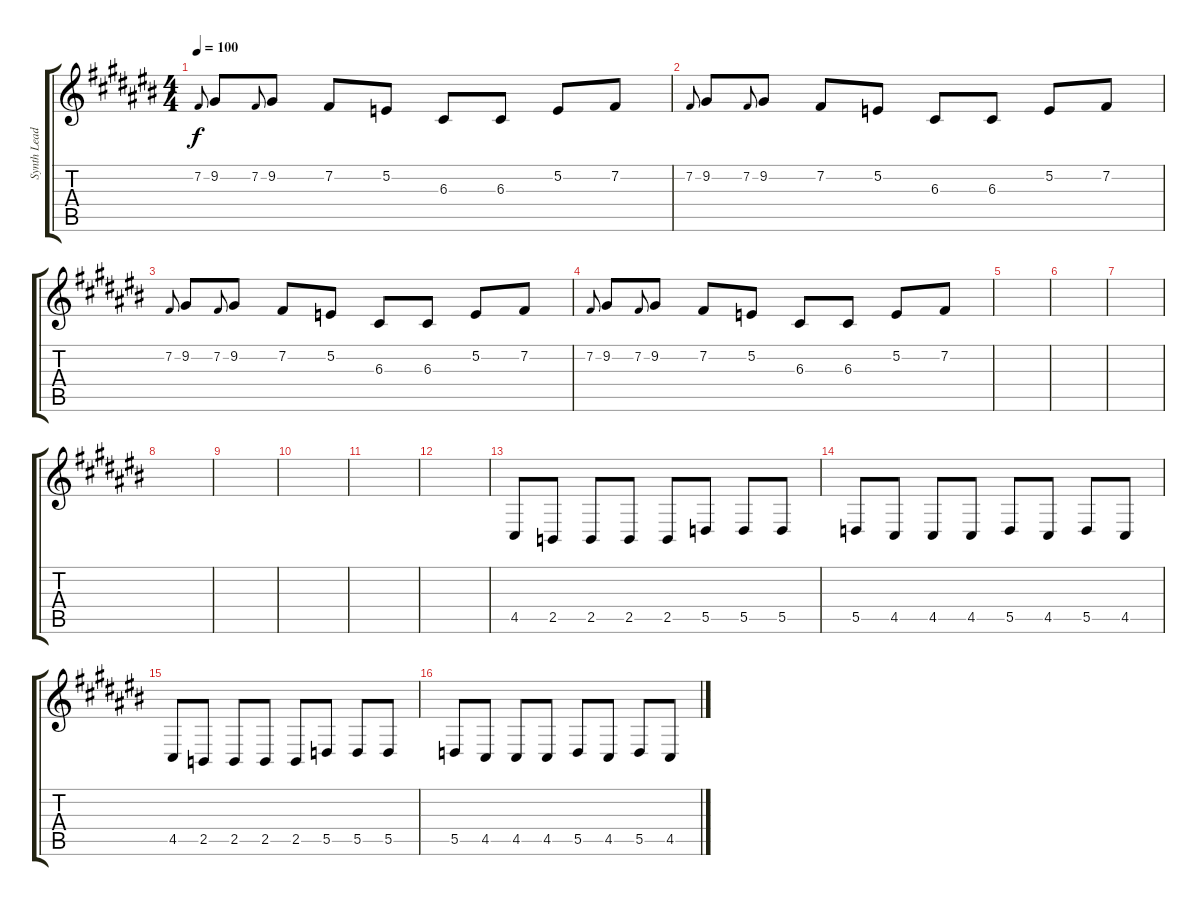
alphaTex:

\track ("Synth Lead" "Synth Lead") {instrument lead2sawtooth}
\staff {score tabs}
\tuning (E4 B3 G3 D3 A2 E2) {hide}
\ts (4 4)
\tempo 100
\clef g2
\ks c#
7.2.8{gr onbeat dy f} 9.2.8 7.2.8{gr onbeat} 9.2.8 7.2.8 5.2.8 6.3.8 6.3.8 5.2.8 7.2.8 |
7.2.8{gr onbeat} 9.2.8 7.2.8{gr onbeat} 9.2.8 7.2.8 5.2.8 6.3.8 6.3.8 5.2.8 7.2.8 |
7.2.8{gr onbeat} 9.2.8 7.2.8{gr onbeat} 9.2.8 7.2.8 5.2.8 6.3.8 6.3.8 5.2.8 7.2.8 |
7.2.8{gr onbeat} 9.2.8 7.2.8{gr onbeat} 9.2.8 7.2.8 5.2.8 6.3.8 6.3.8 5.2.8 7.2.8 |
|
|
|
|
|
|
|
|
4.5.8 2.5.8 2.5.8 2.5.8 2.5.8 5.5.8 5.5.8 5.5.8 |
5.5.8 4.5.8 4.5.8 4.5.8 5.5.8 4.5.8 5.5.8 4.5.8 |
4.5.8 2.5.8 2.5.8 2.5.8 2.5.8 5.5.8 5.5.8 5.5.8 |
5.5.8 4.5.8 4.5.8 4.5.8 5.5.8 4.5.8 5.5.8 4.5.8
